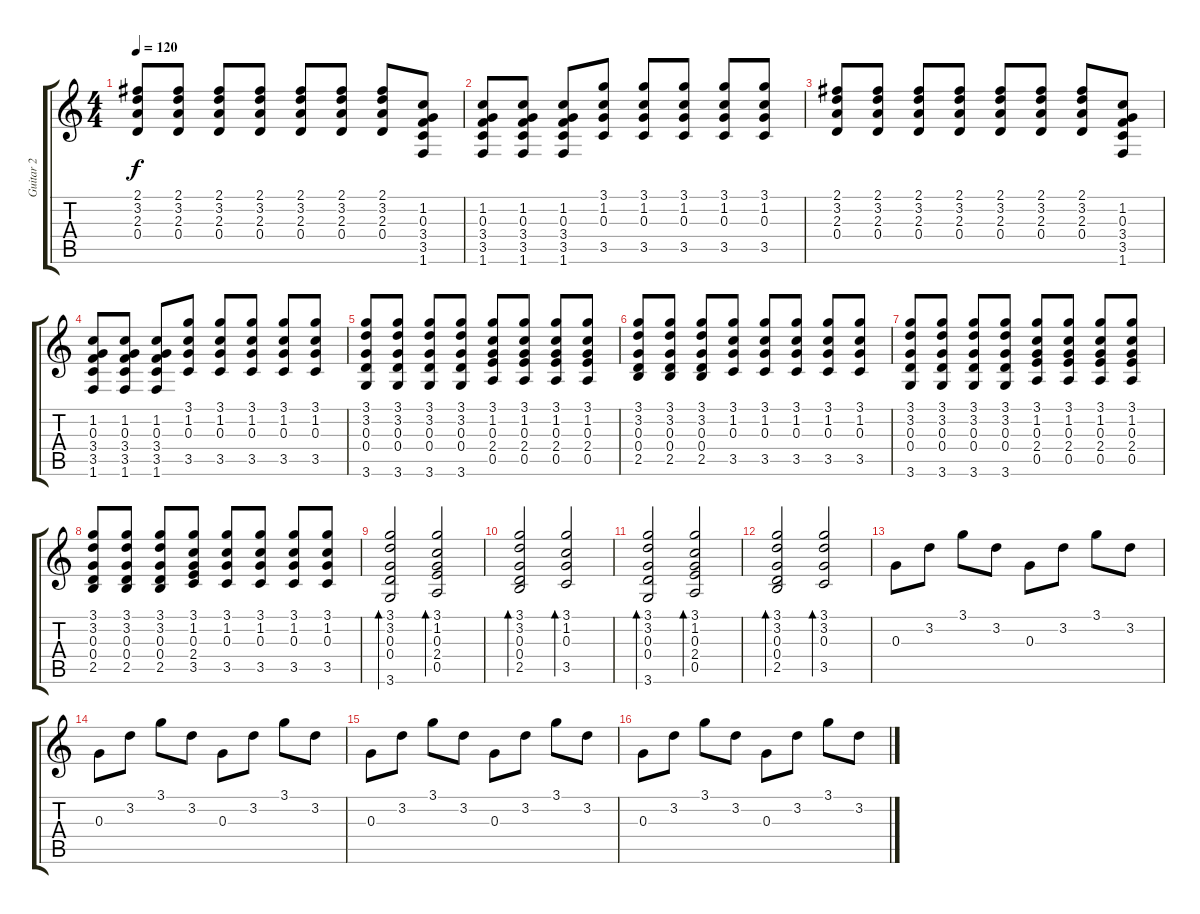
\track ("Guitar 2" "Guitar 2") {instrument electricguitarclean}
\staff {score tabs}
\tuning (E4 B3 G3 D3 A2 E2) {hide}
\ts (4 4)
\tempo 120
\clef g2
\ks c
(2.1 3.2 2.3 0.4).8{dy f} (2.1 3.2 2.3 0.4).8 (2.1 3.2 2.3 0.4).8 (2.1 3.2 2.3 0.4).8 (2.1 3.2 2.3 0.4).8 (2.1 3.2 2.3 0.4).8 (2.1 3.2 2.3 0.4).8 (1.2 0.3 3.4 3.5 1.6).8 |
(1.2 0.3 3.4 3.5 1.6).8 (1.2 0.3 3.4 3.5 1.6).8 (1.2 0.3 3.4 3.5 1.6).8 (3.1 1.2 0.3 3.5).8 (3.1 1.2 0.3 3.5).8 (3.1 1.2 0.3 3.5).8 (3.1 1.2 0.3 3.5).8 (3.1 1.2 0.3 3.5).8 |
(2.1 3.2 2.3 0.4).8 (2.1 3.2 2.3 0.4).8 (2.1 3.2 2.3 0.4).8 (2.1 3.2 2.3 0.4).8 (2.1 3.2 2.3 0.4).8 (2.1 3.2 2.3 0.4).8 (2.1 3.2 2.3 0.4).8 (1.2 0.3 3.4 3.5 1.6).8 |
(1.2 0.3 3.4 3.5 1.6).8 (1.2 0.3 3.4 3.5 1.6).8 (1.2 0.3 3.4 3.5 1.6).8 (3.1 1.2 0.3 3.5).8 (3.1 1.2 0.3 3.5).8 (3.1 1.2 0.3 3.5).8 (3.1 1.2 0.3 3.5).8 (3.1 1.2 0.3 3.5).8 |
(3.1 3.2 0.3 0.4 3.6).8 (3.1 3.2 0.3 0.4 3.6).8 (3.1 3.2 0.3 0.4 3.6).8 (3.1 3.2 0.3 0.4 3.6).8 (3.1 1.2 0.3 2.4 0.5).8 (3.1 1.2 0.3 2.4 0.5).8 (3.1 1.2 0.3 2.4 0.5).8 (3.1 1.2 0.3 2.4 0.5).8 |
(3.1 3.2 0.3 0.4 2.5).8 (3.1 3.2 0.3 0.4 2.5).8 (3.1 3.2 0.3 0.4 2.5).8 (3.1 1.2 0.3 3.5).8 (3.1 1.2 0.3 3.5).8 (3.1 1.2 0.3 3.5).8 (3.1 1.2 0.3 3.5).8 (3.1 1.2 0.3 3.5).8 |
(3.1 3.2 0.3 0.4 3.6).8 (3.1 3.2 0.3 0.4 3.6).8 (3.1 3.2 0.3 0.4 3.6).8 (3.1 3.2 0.3 0.4 3.6).8 (3.1 1.2 0.3 2.4 0.5).8 (3.1 1.2 0.3 2.4 0.5).8 (3.1 1.2 0.3 2.4 0.5).8 (3.1 1.2 0.3 2.4 0.5).8 |
(3.1 3.2 0.3 0.4 2.5).8 (3.1 3.2 0.3 0.4 2.5).8 (3.1 3.2 0.3 0.4 2.5).8 (3.1 1.2 0.3 2.4 3.5).8 (3.1 1.2 0.3 3.5).8 (3.1 1.2 0.3 3.5).8 (3.1 1.2 0.3 3.5).8 (3.1 1.2 0.3 3.5).8 |
(3.1 3.2 0.3 0.4 3.6).2{bd 240 volume 6} (3.1 1.2 0.3 2.4 0.5).2{bd 240} |
(3.1 3.2 0.3 0.4 2.5).2{bd 240} (3.1 1.2 0.3 3.5).2{bd 240} |
(3.1 3.2 0.3 0.4 3.6).2{bd 240} (3.1 1.2 0.3 2.4 0.5).2{bd 240} |
(3.1 3.2 0.3 0.4 2.5).2{bd 240} (3.1 3.2 0.3 3.5).2{bd 240} |
0.3.8{volume 6 instrument electricguitarclean} 3.2.8 3.1.8 3.2.8 0.3.8 3.2.8 3.1.8 3.2.8 |
0.3.8 3.2.8 3.1.8 3.2.8 0.3.8 3.2.8 3.1.8 3.2.8 |
0.3.8{volume 6 instrument electricguitarclean} 3.2.8 3.1.8 3.2.8 0.3.8 3.2.8 3.1.8 3.2.8 |
0.3.8 3.2.8 3.1.8 3.2.8 0.3.8 3.2.8 3.1.8 3.2.8
